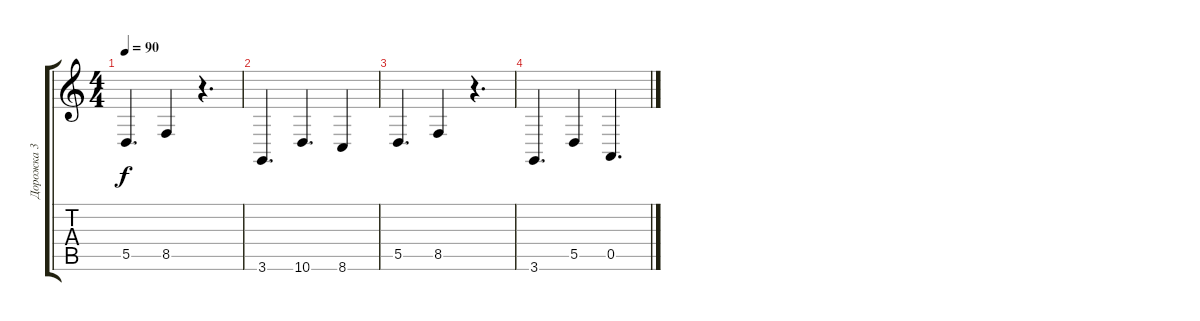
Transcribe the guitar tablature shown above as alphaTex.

\track ("Дорожка 3" "Дорожка 3") {instrument brightacousticpiano}
\staff {score tabs}
\tuning (E4 B3 G3 D3 A2 E2) {hide}
\ts (4 4)
\tempo 90
\clef g2
\ks c
5.5.4{d dy f} 8.5.4 r.4{d} |
3.6.4{d} 10.6.4{d} 8.6.4 |
5.5.4{d} 8.5.4 r.4{d} |
3.6.4{d} 5.5.4 0.5.4{d}
